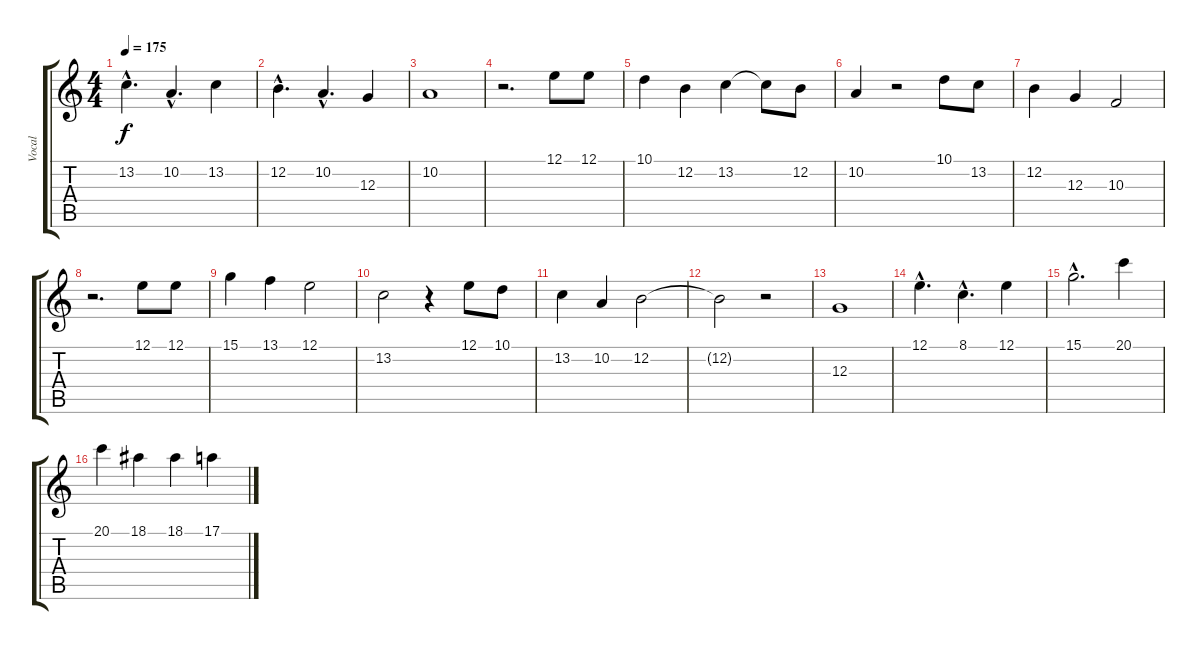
\track ("Vocal" "Vocal") {instrument lead2sawtooth}
\staff {score tabs}
\tuning (E4 B3 G3 D3 A2 E2) {hide}
\ts (4 4)
\tempo 175
\clef g2
\ks c
13.2{hac}.4{d dy f} 10.2{hac}.4{d} 13.2.4 |
12.2{hac}.4{d} 10.2{hac}.4{d} 12.3.4 |
10.2.1 |
r.2{d} 12.1.8 12.1.8 |
10.1.4 12.2.4 13.2.4 13.2{t}.8 12.2.8 |
10.2.4 r.2 10.1.8 13.2.8 |
12.2.4 12.3.4 10.3.2 |
r.2{d} 12.1.8 12.1.8 |
15.1.4 13.1.4 12.1.2 |
13.2.2 r.4 12.1.8 10.1.8 |
13.2.4 10.2.4 12.2.2 |
12.2{t}.2 r.2 |
12.3.1 |
12.1{hac}.4{d} 8.1{hac}.4{d} 12.1.4 |
15.1{hac}.2{d} 20.1.4 |
20.1.4 18.1.4 18.1.4 17.1.4
